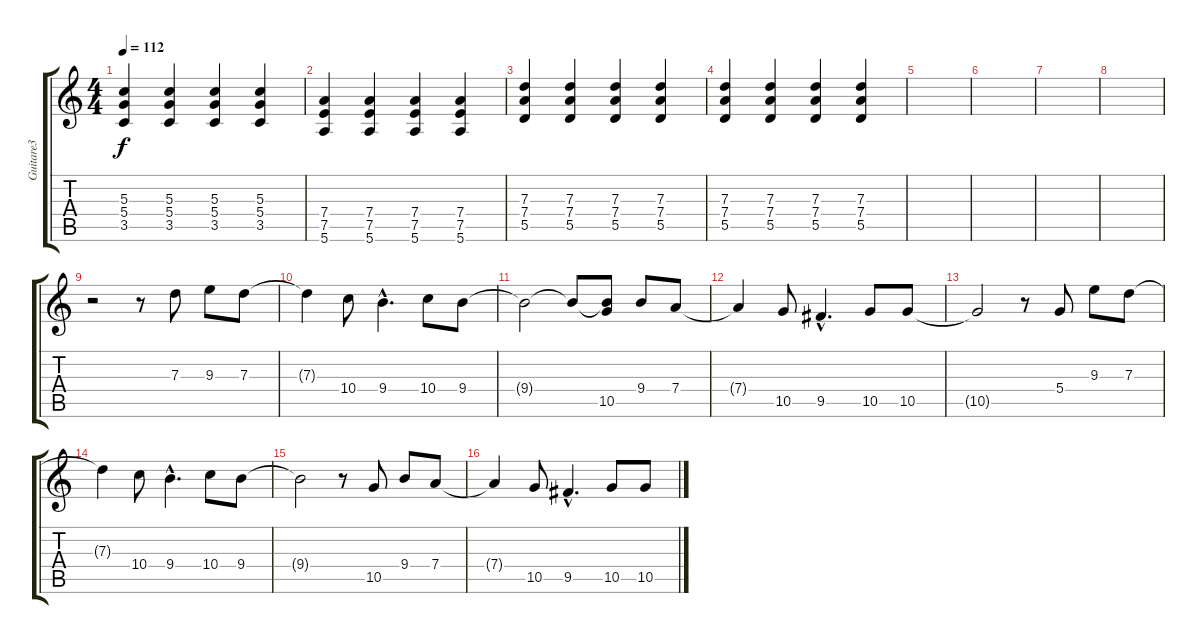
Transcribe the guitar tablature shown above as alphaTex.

\track ("Guitare3" "Guitare3") {instrument distortionguitar}
\staff {score tabs}
\tuning (E4 B3 G3 D3 A2 E2) {hide}
\ts (4 4)
\tempo 112
\clef g2
\ks c
(5.3 5.4 3.5).4{dy f} (5.3 5.4 3.5).4 (5.3 5.4 3.5).4 (5.3 5.4 3.5).4 |
(7.4 7.5 5.6).4 (7.4 7.5 5.6).4 (7.4 7.5 5.6).4 (7.4 7.5 5.6).4 |
(7.3 7.4 5.5).4 (7.3 7.4 5.5).4 (7.3 7.4 5.5).4 (7.3 7.4 5.5).4 |
(7.3 7.4 5.5).4 (7.3 7.4 5.5).4 (7.3 7.4 5.5).4 (7.3 7.4 5.5).4 |
|
|
|
|
r.2 r.8 7.3.8 9.3.8 7.3.8 |
7.3{t}.4 10.4.8 9.4{hac}.4{d} 10.4.8 9.4.8 |
9.4{t}.2 9.4{t}.8 (9.4{t} 10.5).8 9.4.8 7.4.8 |
7.4{t}.4 10.5.8 9.5{hac}.4{d} 10.5.8 10.5.8 |
10.5{t}.2 r.8 5.4.8 9.3.8 7.3.8 |
7.3{t}.4 10.4.8 9.4{hac}.4{d} 10.4.8 9.4.8 |
9.4{t}.2 r.8 10.5.8 9.4.8 7.4.8 |
7.4{t}.4 10.5.8 9.5{hac}.4{d} 10.5.8 10.5.8
